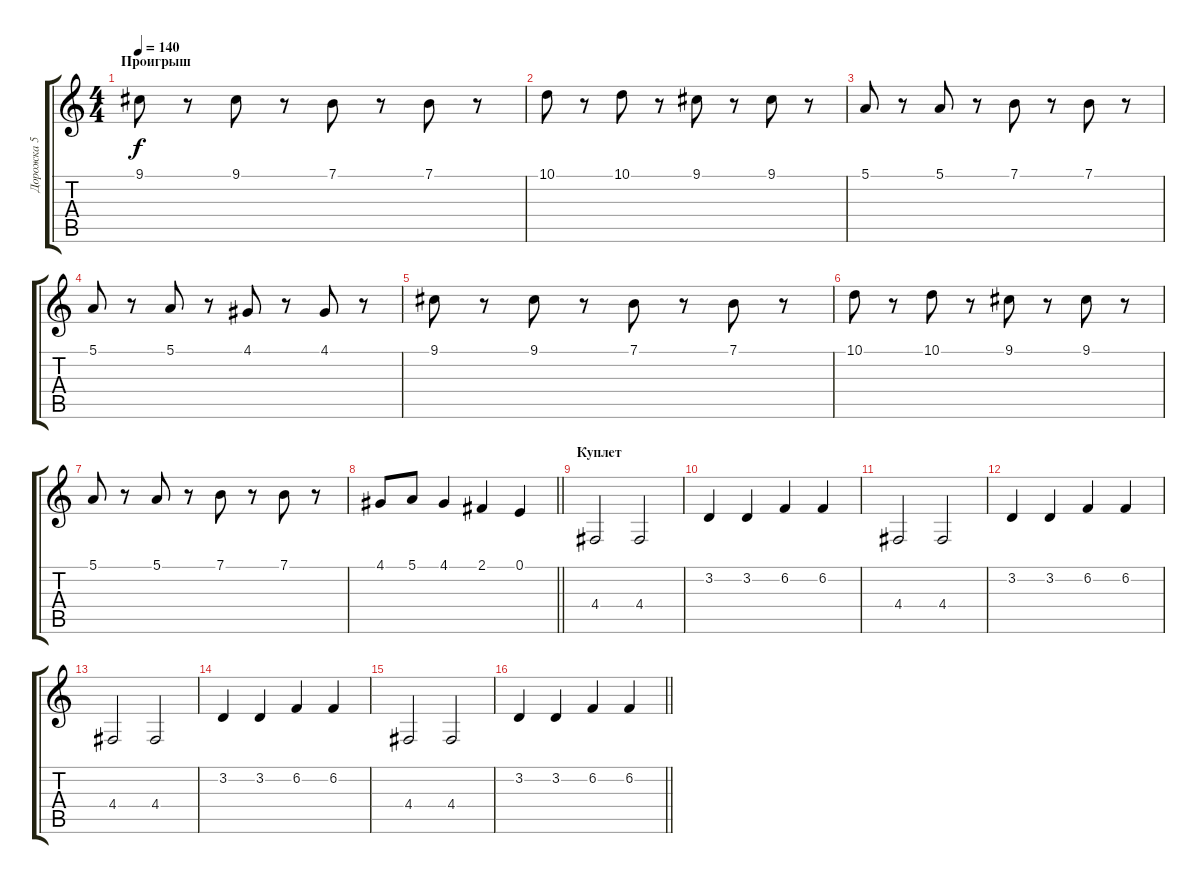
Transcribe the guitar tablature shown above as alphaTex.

\track ("Дорожка 5" "Дорожка 5") {instrument pad1newage}
\staff {score tabs}
\tuning (E4 B3 G3 D3 A2 E2) {hide}
\ts (4 4)
\section ("" "Проигрыш")
\tempo 140
\clef g2
\ks c
9.1.8{dy f} r.8 9.1.8 r.8 7.1.8 r.8 7.1.8 r.8 |
10.1.8 r.8 10.1.8 r.8 9.1.8 r.8 9.1.8 r.8 |
5.1.8 r.8 5.1.8 r.8 7.1.8 r.8 7.1.8 r.8 |
5.1.8 r.8 5.1.8 r.8 4.1.8 r.8 4.1.8 r.8 |
9.1.8 r.8 9.1.8 r.8 7.1.8 r.8 7.1.8 r.8 |
10.1.8 r.8 10.1.8 r.8 9.1.8 r.8 9.1.8 r.8 |
5.1.8 r.8 5.1.8 r.8 7.1.8 r.8 7.1.8 r.8 |
\barLineRight lightlight
4.1.8 5.1.8 4.1.4 2.1.4 0.1.4 |
\section ("" "Куплет")
4.4.2 4.4.2 |
3.2.4 3.2.4 6.2.4 6.2.4 |
4.4.2 4.4.2 |
3.2.4 3.2.4 6.2.4 6.2.4 |
4.4.2 4.4.2 |
3.2.4 3.2.4 6.2.4 6.2.4 |
4.4.2 4.4.2 |
\barLineRight lightlight
3.2.4 3.2.4 6.2.4 6.2.4
